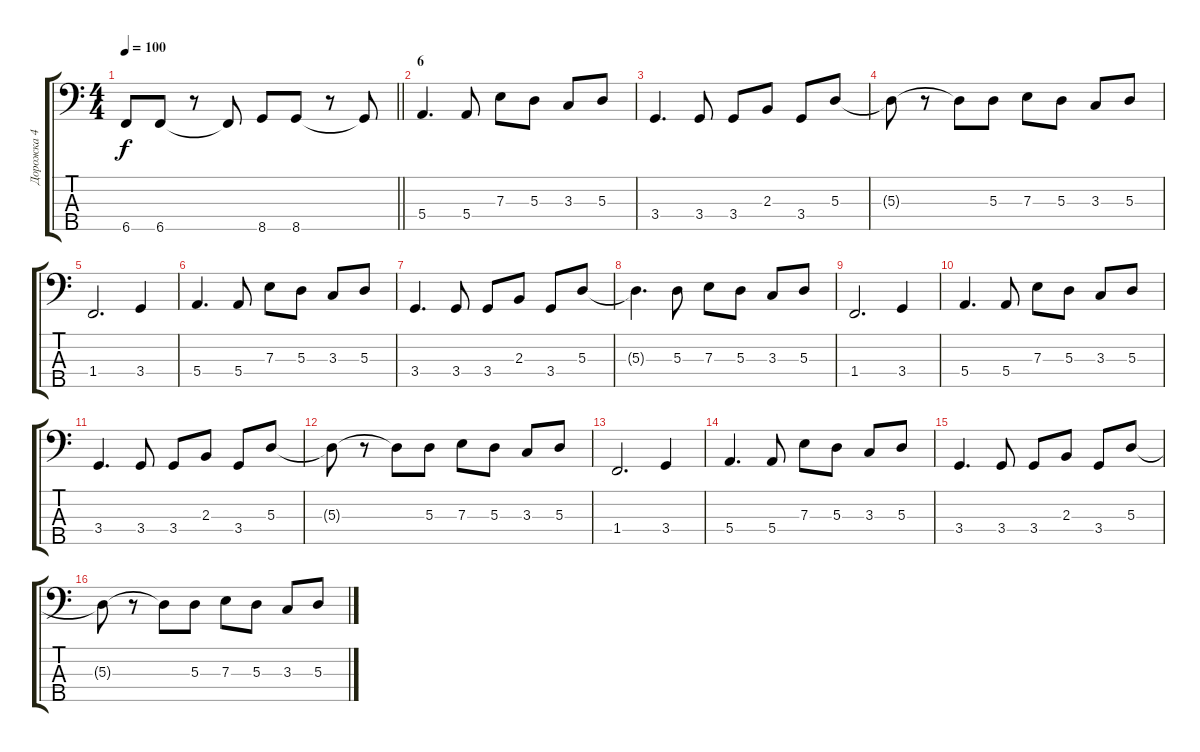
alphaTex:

\track ("Дорожка 4" "Дорожка 4") {instrument electricbassfinger}
\staff {score tabs}
\tuning (G2 D2 A1 E1 B0) {hide}
\ts (4 4)
\tempo 100
\clef f4
\barLineRight lightlight
\ks c
6.5.8{dy f} 6.5.8 r.8 6.5{t}.8 8.5.8 8.5.8 r.8 8.5{t}.8 |
\section ("" "6")
5.4.4{d} 5.4.8 7.3.8 5.3.8 3.3.8 5.3.8 |
3.4.4{d} 3.4.8 3.4.8 2.3.8 3.4.8 5.3.8 |
5.3{t}.8 r.8 5.3{t}.8 5.3.8 7.3.8 5.3.8 3.3.8 5.3.8 |
1.4.2{d} 3.4.4 |
5.4.4{d} 5.4.8 7.3.8 5.3.8 3.3.8 5.3.8 |
3.4.4{d} 3.4.8 3.4.8 2.3.8 3.4.8 5.3.8 |
5.3{t}.4{d} 5.3.8 7.3.8 5.3.8 3.3.8 5.3.8 |
1.4.2{d} 3.4.4 |
5.4.4{d} 5.4.8 7.3.8 5.3.8 3.3.8 5.3.8 |
3.4.4{d} 3.4.8 3.4.8 2.3.8 3.4.8 5.3.8 |
5.3{t}.8 r.8 5.3{t}.8 5.3.8 7.3.8 5.3.8 3.3.8 5.3.8 |
1.4.2{d} 3.4.4 |
5.4.4{d} 5.4.8 7.3.8 5.3.8 3.3.8 5.3.8 |
3.4.4{d} 3.4.8 3.4.8 2.3.8 3.4.8 5.3.8 |
5.3{t}.8 r.8 5.3{t}.8 5.3.8 7.3.8 5.3.8 3.3.8 5.3.8
